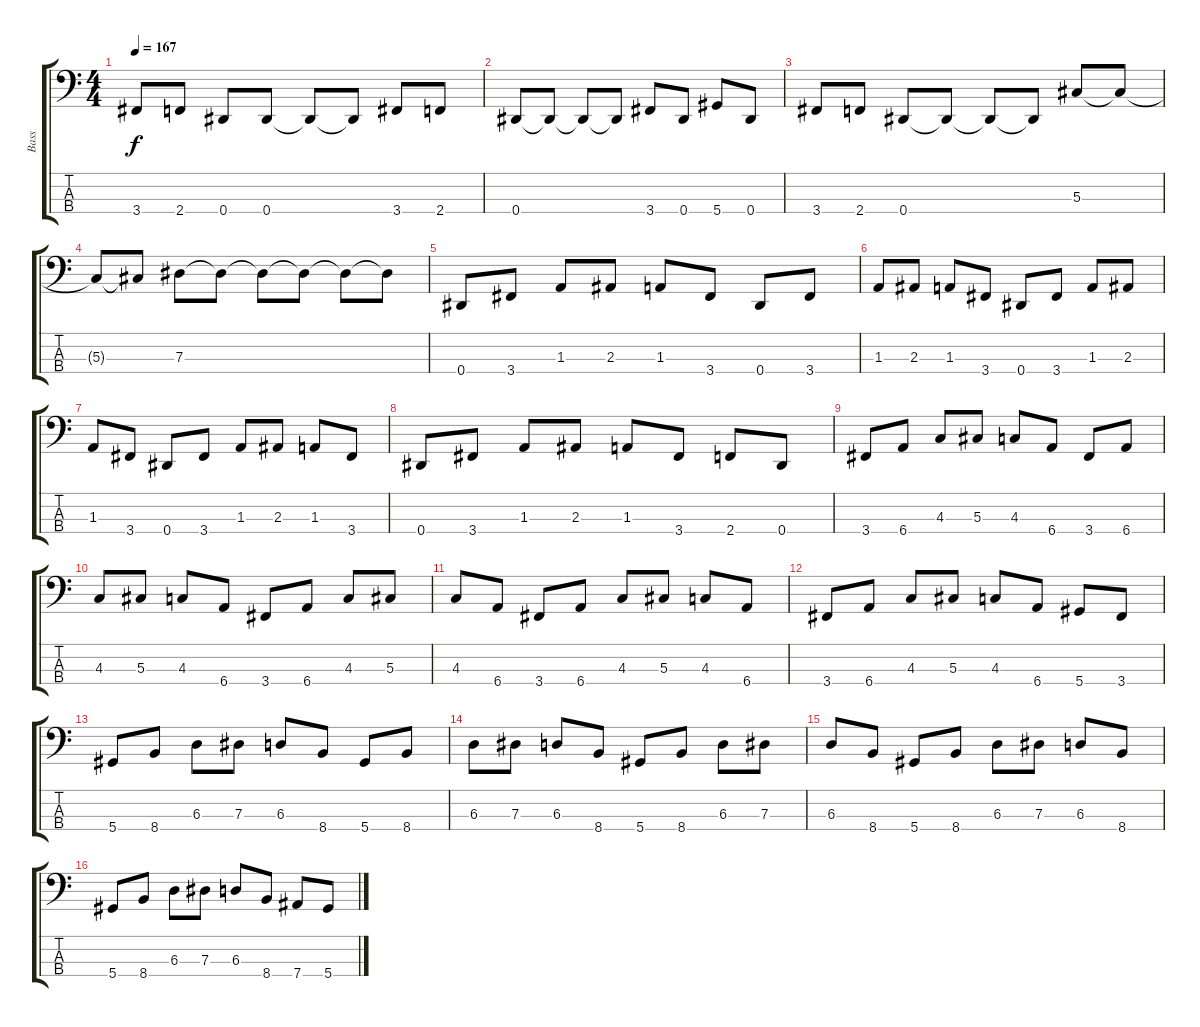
\track ("Bass" "Bass") {instrument electricbasspick}
\staff {score tabs}
\tuning (Gb2 Db2 Ab1 Eb1) {hide}
\ts (4 4)
\tempo 167
\clef f4
\ks c
3.4.8{dy f} 2.4.8 0.4.8 0.4.8 0.4{t}.8 0.4{t}.8 3.4.8 2.4.8 |
0.4.8 0.4{t}.8 0.4{t}.8 0.4{t}.8 3.4.8 0.4.8 5.4.8 0.4.8 |
3.4.8 2.4.8 0.4.8 0.4{t}.8 0.4{t}.8 0.4{t}.8 5.3.8 5.3{t}.8 |
5.3{t}.8 5.3{t}.8 7.3.8 7.3{t}.8 7.3{t}.8 7.3{t}.8 7.3{t}.8 7.3{t}.8 |
0.4.8 3.4.8 1.3.8 2.3.8 1.3.8 3.4.8 0.4.8 3.4.8 |
1.3.8 2.3.8 1.3.8 3.4.8 0.4.8 3.4.8 1.3.8 2.3.8 |
1.3.8 3.4.8 0.4.8 3.4.8 1.3.8 2.3.8 1.3.8 3.4.8 |
0.4.8 3.4.8 1.3.8 2.3.8 1.3.8 3.4.8 2.4.8 0.4.8 |
3.4.8 6.4.8 4.3.8 5.3.8 4.3.8 6.4.8 3.4.8 6.4.8 |
4.3.8 5.3.8 4.3.8 6.4.8 3.4.8 6.4.8 4.3.8 5.3.8 |
4.3.8 6.4.8 3.4.8 6.4.8 4.3.8 5.3.8 4.3.8 6.4.8 |
3.4.8 6.4.8 4.3.8 5.3.8 4.3.8 6.4.8 5.4.8 3.4.8 |
5.4.8 8.4.8 6.3.8 7.3.8 6.3.8 8.4.8 5.4.8 8.4.8 |
6.3.8 7.3.8 6.3.8 8.4.8 5.4.8 8.4.8 6.3.8 7.3.8 |
6.3.8 8.4.8 5.4.8 8.4.8 6.3.8 7.3.8 6.3.8 8.4.8 |
5.4.8 8.4.8 6.3.8 7.3.8 6.3.8 8.4.8 7.4.8 5.4.8
